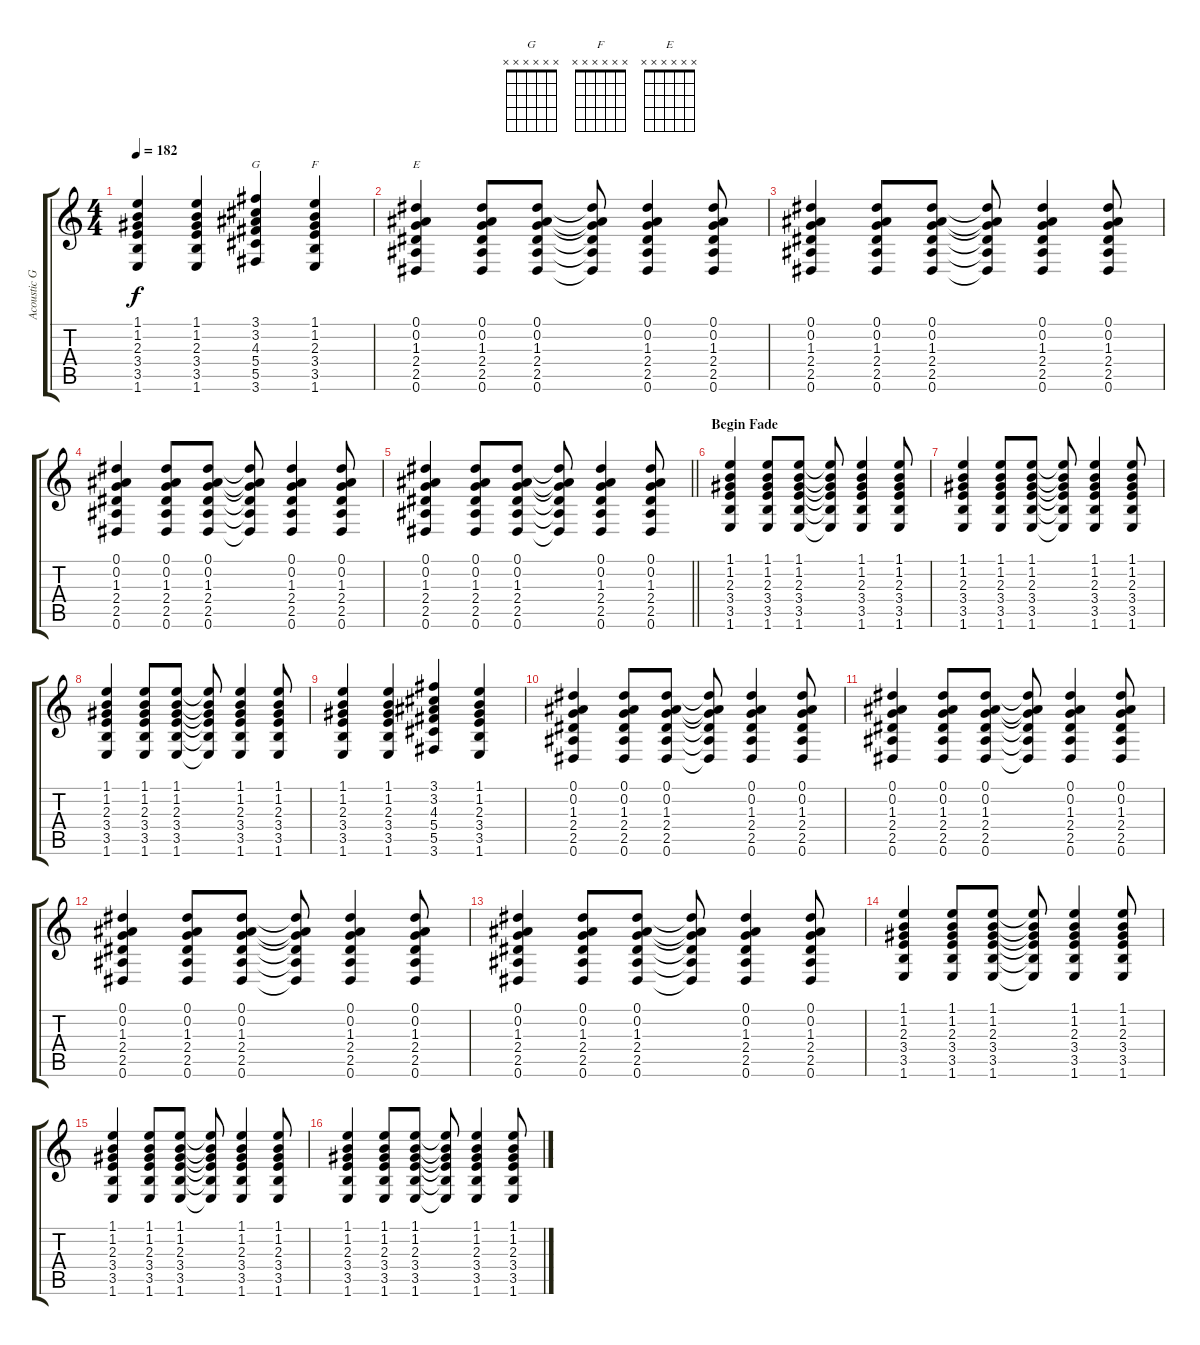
\track ("Acoustic Guitar 3 (Izzy)" "Acoustic G") {instrument acousticguitarnylon}
\staff {score tabs}
\tuning (Eb4 Bb3 Gb3 Db3 Ab2 Eb2) {hide}
\chord ("G" x x x x x x)
\chord ("F" x x x x x x)
\chord ("E" x x x x x x)
\ts (4 4)
\tempo 182
\clef g2
\ks c
(1.1 1.2 2.3 3.4 3.5 1.6).4{dy f} (1.1 1.2 2.3 3.4 3.5 1.6).4 (3.1 3.2 4.3 5.4 5.5 3.6).4{ch "G"} (1.1 1.2 2.3 3.4 3.5 1.6).4{ch "F"} |
(0.1 0.2 1.3 2.4 2.5 0.6).4{ch "E"} (0.1 0.2 1.3 2.4 2.5 0.6).8 (0.1 0.2 1.3 2.4 2.5 0.6).8 (0.1{t} 0.2{t} 1.3{t} 2.4{t} 2.5{t} 0.6{t}).8 (0.1 0.2 1.3 2.4 2.5 0.6).4 (0.1 0.2 1.3 2.4 2.5 0.6).8 |
(0.1 0.2 1.3 2.4 2.5 0.6).4 (0.1 0.2 1.3 2.4 2.5 0.6).8 (0.1 0.2 1.3 2.4 2.5 0.6).8 (0.1{t} 0.2{t} 1.3{t} 2.4{t} 2.5{t} 0.6{t}).8 (0.1 0.2 1.3 2.4 2.5 0.6).4 (0.1 0.2 1.3 2.4 2.5 0.6).8 |
(0.1 0.2 1.3 2.4 2.5 0.6).4 (0.1 0.2 1.3 2.4 2.5 0.6).8 (0.1 0.2 1.3 2.4 2.5 0.6).8 (0.1{t} 0.2{t} 1.3{t} 2.4{t} 2.5{t} 0.6{t}).8 (0.1 0.2 1.3 2.4 2.5 0.6).4 (0.1 0.2 1.3 2.4 2.5 0.6).8 |
\barLineRight lightlight
(0.1 0.2 1.3 2.4 2.5 0.6).4 (0.1 0.2 1.3 2.4 2.5 0.6).8 (0.1 0.2 1.3 2.4 2.5 0.6).8 (0.1{t} 0.2{t} 1.3{t} 2.4{t} 2.5{t} 0.6{t}).8 (0.1 0.2 1.3 2.4 2.5 0.6).4 (0.1 0.2 1.3 2.4 2.5 0.6).8 |
\section ("" "Begin Fade")
(1.1 1.2 2.3 3.4 3.5 1.6).4 (1.1 1.2 2.3 3.4 3.5 1.6).8 (1.1 1.2 2.3 3.4 3.5 1.6).8 (1.1{t} 1.2{t} 2.3{t} 3.4{t} 3.5{t} 1.6{t}).8 (1.1 1.2 2.3 3.4 3.5 1.6).4 (1.1 1.2 2.3 3.4 3.5 1.6).8 |
(1.1 1.2 2.3 3.4 3.5 1.6).4 (1.1 1.2 2.3 3.4 3.5 1.6).8 (1.1 1.2 2.3 3.4 3.5 1.6).8 (1.1{t} 1.2{t} 2.3{t} 3.4{t} 3.5{t} 1.6{t}).8 (1.1 1.2 2.3 3.4 3.5 1.6).4 (1.1 1.2 2.3 3.4 3.5 1.6).8 |
(1.1 1.2 2.3 3.4 3.5 1.6).4 (1.1 1.2 2.3 3.4 3.5 1.6).8 (1.1 1.2 2.3 3.4 3.5 1.6).8 (1.1{t} 1.2{t} 2.3{t} 3.4{t} 3.5{t} 1.6{t}).8 (1.1 1.2 2.3 3.4 3.5 1.6).4 (1.1 1.2 2.3 3.4 3.5 1.6).8 |
(1.1 1.2 2.3 3.4 3.5 1.6).4 (1.1 1.2 2.3 3.4 3.5 1.6).4 (3.1 3.2 4.3 5.4 5.5 3.6).4 (1.1 1.2 2.3 3.4 3.5 1.6).4 |
(0.1 0.2 1.3 2.4 2.5 0.6).4 (0.1 0.2 1.3 2.4 2.5 0.6).8 (0.1 0.2 1.3 2.4 2.5 0.6).8 (0.1{t} 0.2{t} 1.3{t} 2.4{t} 2.5{t} 0.6{t}).8 (0.1 0.2 1.3 2.4 2.5 0.6).4 (0.1 0.2 1.3 2.4 2.5 0.6).8 |
(0.1 0.2 1.3 2.4 2.5 0.6).4 (0.1 0.2 1.3 2.4 2.5 0.6).8 (0.1 0.2 1.3 2.4 2.5 0.6).8 (0.1{t} 0.2{t} 1.3{t} 2.4{t} 2.5{t} 0.6{t}).8 (0.1 0.2 1.3 2.4 2.5 0.6).4 (0.1 0.2 1.3 2.4 2.5 0.6).8 |
(0.1 0.2 1.3 2.4 2.5 0.6).4 (0.1 0.2 1.3 2.4 2.5 0.6).8 (0.1 0.2 1.3 2.4 2.5 0.6).8 (0.1{t} 0.2{t} 1.3{t} 2.4{t} 2.5{t} 0.6{t}).8 (0.1 0.2 1.3 2.4 2.5 0.6).4 (0.1 0.2 1.3 2.4 2.5 0.6).8 |
(0.1 0.2 1.3 2.4 2.5 0.6).4 (0.1 0.2 1.3 2.4 2.5 0.6).8 (0.1 0.2 1.3 2.4 2.5 0.6).8 (0.1{t} 0.2{t} 1.3{t} 2.4{t} 2.5{t} 0.6{t}).8 (0.1 0.2 1.3 2.4 2.5 0.6).4 (0.1 0.2 1.3 2.4 2.5 0.6).8 |
(1.1 1.2 2.3 3.4 3.5 1.6).4 (1.1 1.2 2.3 3.4 3.5 1.6).8 (1.1 1.2 2.3 3.4 3.5 1.6).8 (1.1{t} 1.2{t} 2.3{t} 3.4{t} 3.5{t} 1.6{t}).8 (1.1 1.2 2.3 3.4 3.5 1.6).4 (1.1 1.2 2.3 3.4 3.5 1.6).8 |
(1.1 1.2 2.3 3.4 3.5 1.6).4 (1.1 1.2 2.3 3.4 3.5 1.6).8 (1.1 1.2 2.3 3.4 3.5 1.6).8 (1.1{t} 1.2{t} 2.3{t} 3.4{t} 3.5{t} 1.6{t}).8 (1.1 1.2 2.3 3.4 3.5 1.6).4 (1.1 1.2 2.3 3.4 3.5 1.6).8 |
(1.1 1.2 2.3 3.4 3.5 1.6).4 (1.1 1.2 2.3 3.4 3.5 1.6).8 (1.1 1.2 2.3 3.4 3.5 1.6).8 (1.1{t} 1.2{t} 2.3{t} 3.4{t} 3.5{t} 1.6{t}).8 (1.1 1.2 2.3 3.4 3.5 1.6).4 (1.1 1.2 2.3 3.4 3.5 1.6).8
